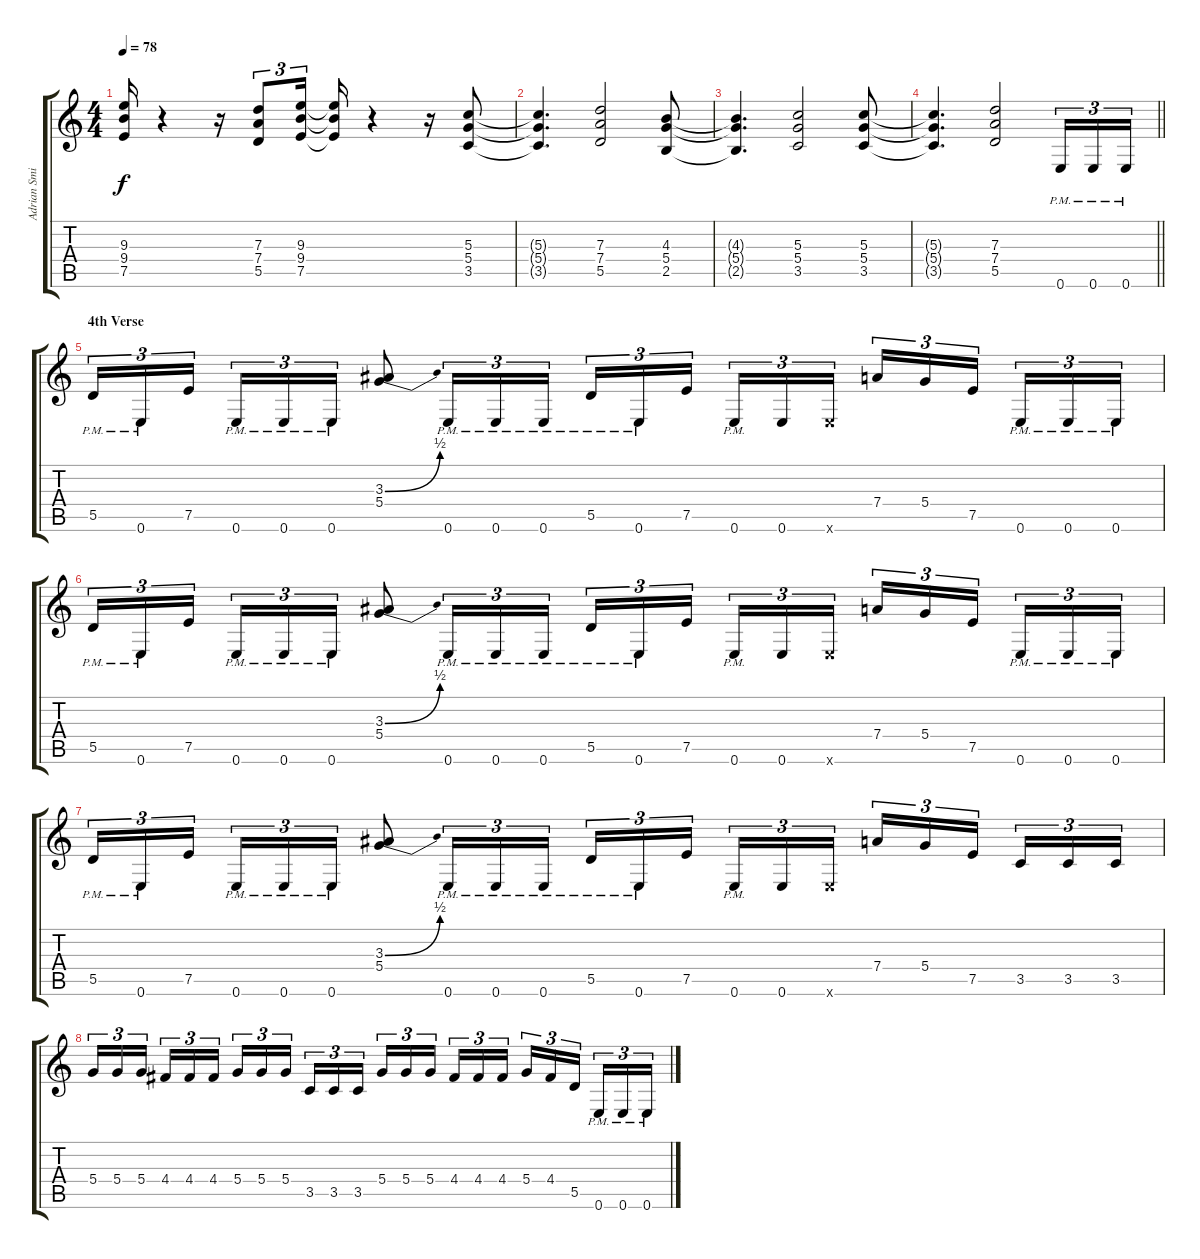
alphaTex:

\track ("Adrian Smith" "Adrian Smi") {instrument distortionguitar}
\staff {score tabs}
\tuning (E4 B3 G3 D3 A2 E2) {hide}
\ts (4 4)
\tempo 78
\clef g2
\ks c
(9.3{t} 9.4{t} 7.5{t}).16{dy f} r.4 r.16 (7.3 7.4 5.5).8{tu (3 2)} (9.3 9.4 7.5).16{tu (3 2)} (9.3{t} 9.4{t} 7.5{t}).16 r.4 r.16 (5.3 5.4 3.5).8 |
(5.3{t} 5.4{t} 3.5{t}).4{d} (7.3 7.4 5.5).2 (4.3 5.4 2.5).8 |
(4.3{t} 5.4{t} 2.5{t}).4{d} (5.3 5.4 3.5).2 (5.3 5.4 3.5).8 |
\barLineRight lightlight
(5.3{t} 5.4{t} 3.5{t}).4{d} (7.3 7.4 5.5).2 0.6{pm}.16{tu (3 2)} 0.6{pm}.16{tu (3 2)} 0.6{pm}.16{tu (3 2)} |
\section ("" "4th Verse")
5.5{pm}.16{tu (3 2)} 0.6{pm}.16{tu (3 2)} 7.5.16{tu (3 2) beam splitsecondary} 0.6{pm}.16{tu (3 2)} 0.6{pm}.16{tu (3 2)} 0.6{pm}.16{tu (3 2)} (3.3{be (bend 0 0 60 2)} 5.4).8 0.6{pm}.16{tu (3 2)} 0.6{pm}.16{tu (3 2)} 0.6{pm}.16{tu (3 2)} 5.5{pm}.16{tu (3 2)} 0.6{pm}.16{tu (3 2)} 7.5.16{tu (3 2) beam splitsecondary} 0.6{pm}.16{tu (3 2)} 0.6.16{tu (3 2)} 0.6{x}.16{tu (3 2)} 7.4.16{tu (3 2)} 5.4.16{tu (3 2)} 7.5.16{tu (3 2) beam splitsecondary} 0.6{pm}.16{tu (3 2)} 0.6{pm}.16{tu (3 2)} 0.6{pm}.16{tu (3 2)} |
5.5{pm}.16{tu (3 2)} 0.6{pm}.16{tu (3 2)} 7.5.16{tu (3 2) beam splitsecondary} 0.6{pm}.16{tu (3 2)} 0.6{pm}.16{tu (3 2)} 0.6{pm}.16{tu (3 2)} (3.3{be (bend 0 0 60 2)} 5.4).8 0.6{pm}.16{tu (3 2)} 0.6{pm}.16{tu (3 2)} 0.6{pm}.16{tu (3 2)} 5.5{pm}.16{tu (3 2)} 0.6{pm}.16{tu (3 2)} 7.5.16{tu (3 2) beam splitsecondary} 0.6{pm}.16{tu (3 2)} 0.6.16{tu (3 2)} 0.6{x}.16{tu (3 2)} 7.4.16{tu (3 2)} 5.4.16{tu (3 2)} 7.5.16{tu (3 2) beam splitsecondary} 0.6{pm}.16{tu (3 2)} 0.6{pm}.16{tu (3 2)} 0.6{pm}.16{tu (3 2)} |
5.5{pm}.16{tu (3 2)} 0.6{pm}.16{tu (3 2)} 7.5.16{tu (3 2) beam splitsecondary} 0.6{pm}.16{tu (3 2)} 0.6{pm}.16{tu (3 2)} 0.6{pm}.16{tu (3 2)} (3.3{be (bend 0 0 60 2)} 5.4).8 0.6{pm}.16{tu (3 2)} 0.6{pm}.16{tu (3 2)} 0.6{pm}.16{tu (3 2)} 5.5{pm}.16{tu (3 2)} 0.6{pm}.16{tu (3 2)} 7.5.16{tu (3 2) beam splitsecondary} 0.6{pm}.16{tu (3 2)} 0.6.16{tu (3 2)} 0.6{x}.16{tu (3 2)} 7.4.16{tu (3 2)} 5.4.16{tu (3 2)} 7.5.16{tu (3 2) beam splitsecondary} 3.5.16{tu (3 2)} 3.5.16{tu (3 2)} 3.5.16{tu (3 2)} |
5.4.16{tu (3 2)} 5.4.16{tu (3 2)} 5.4.16{tu (3 2) beam splitsecondary} 4.4.16{tu (3 2)} 4.4.16{tu (3 2)} 4.4.16{tu (3 2)} 5.4.16{tu (3 2)} 5.4.16{tu (3 2)} 5.4.16{tu (3 2) beam splitsecondary} 3.5.16{tu (3 2)} 3.5.16{tu (3 2)} 3.5.16{tu (3 2)} 5.4.16{tu (3 2)} 5.4.16{tu (3 2)} 5.4.16{tu (3 2) beam splitsecondary} 4.4.16{tu (3 2)} 4.4.16{tu (3 2)} 4.4.16{tu (3 2)} 5.4.16{tu (3 2)} 4.4.16{tu (3 2)} 5.5.16{tu (3 2) beam splitsecondary} 0.6{pm}.16{tu (3 2)} 0.6{pm}.16{tu (3 2)} 0.6{pm}.16{tu (3 2)}
